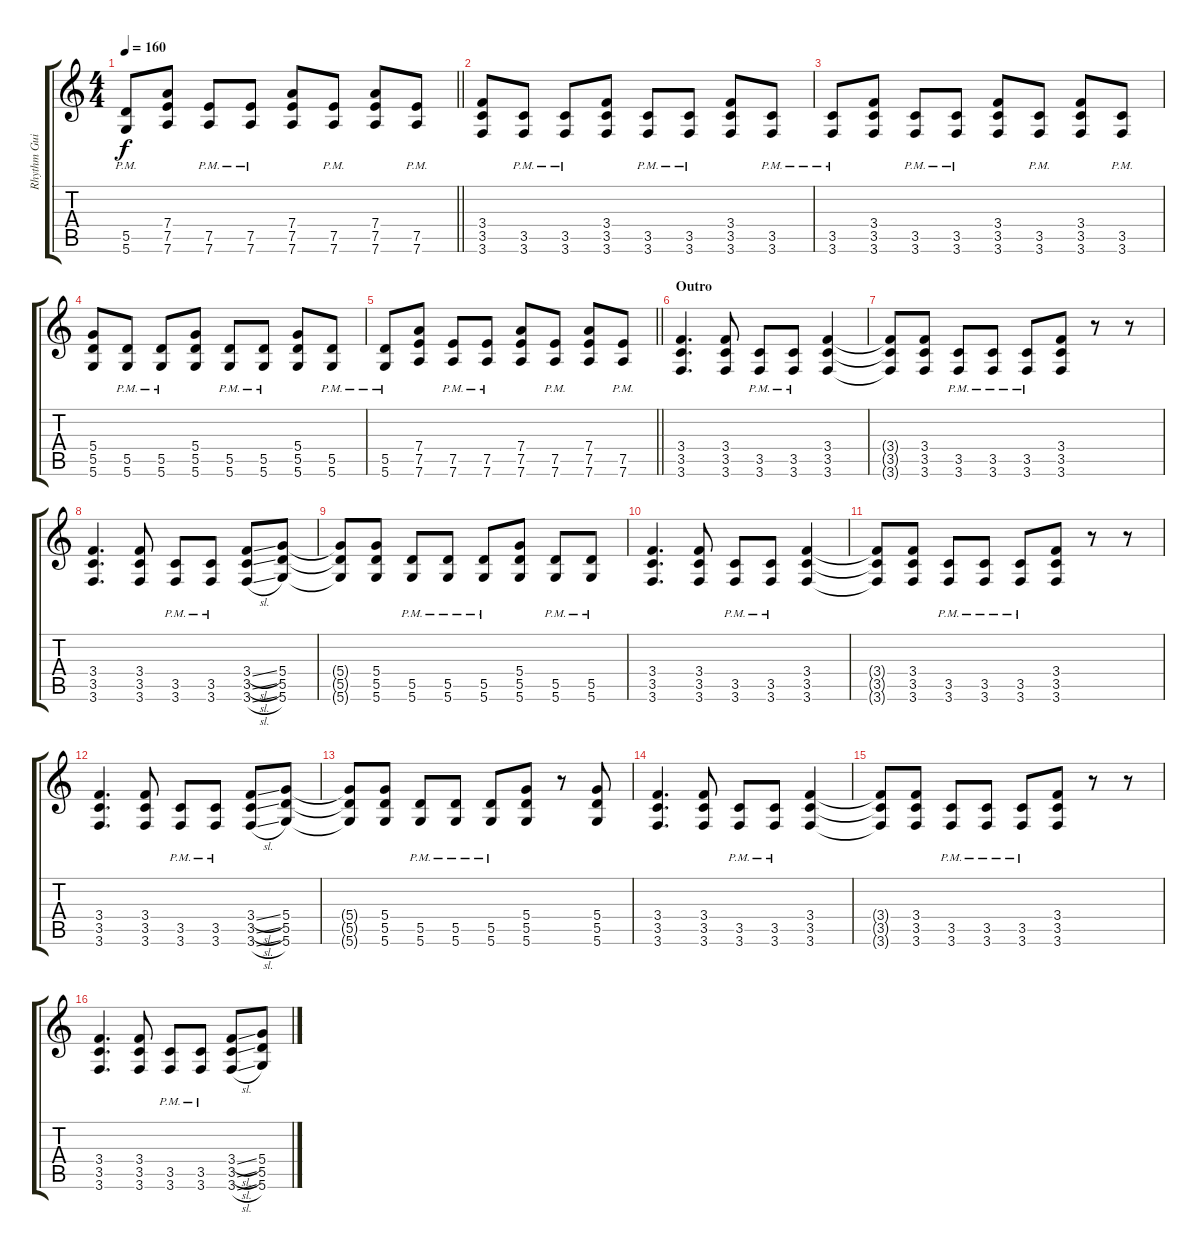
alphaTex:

\track ("Rhythm Guitar" "Rhythm Gui") {instrument distortionguitar}
\staff {score tabs}
\tuning (E4 B3 G3 D3 A2 D2) {hide}
\ts (4 4)
\tempo 160
\clef g2
\barLineRight lightlight
\ks c
(5.5{pm} 5.6{pm}).8{dy f} (7.4 7.5 7.6).8 (7.5{pm} 7.6{pm}).8 (7.5{pm} 7.6{pm}).8 (7.4 7.5 7.6).8 (7.5{pm} 7.6{pm}).8 (7.4 7.5 7.6).8 (7.5{pm} 7.6{pm}).8 |
(3.4 3.5 3.6).8 (3.5{pm} 3.6{pm}).8 (3.5{pm} 3.6{pm}).8 (3.4 3.5 3.6).8 (3.5{pm} 3.6{pm}).8 (3.5{pm} 3.6{pm}).8 (3.4 3.5 3.6).8 (3.5{pm} 3.6{pm}).8 |
(3.5{pm} 3.6{pm}).8 (3.4 3.5 3.6).8 (3.5{pm} 3.6{pm}).8 (3.5{pm} 3.6{pm}).8 (3.4 3.5 3.6).8 (3.5{pm} 3.6{pm}).8 (3.4 3.5 3.6).8 (3.5{pm} 3.6{pm}).8 |
(5.4 5.5 5.6).8 (5.5{pm} 5.6{pm}).8 (5.5{pm} 5.6{pm}).8 (5.4 5.5 5.6).8 (5.5{pm} 5.6{pm}).8 (5.5{pm} 5.6{pm}).8 (5.4 5.5 5.6).8 (5.5{pm} 5.6{pm}).8 |
\barLineRight lightlight
(5.5{pm} 5.6{pm}).8 (7.4 7.5 7.6).8 (7.5{pm} 7.6{pm}).8 (7.5{pm} 7.6{pm}).8 (7.4 7.5 7.6).8 (7.5{pm} 7.6{pm}).8 (7.4 7.5 7.6).8 (7.5{pm} 7.6{pm}).8 |
\section ("" "Outro")
(3.4 3.5 3.6).4{d} (3.4 3.5 3.6).8 (3.5{pm} 3.6{pm}).8 (3.5{pm} 3.6{pm}).8 (3.4 3.5 3.6).4 |
(3.4{t} 3.5{t} 3.6{t}).8 (3.4 3.5 3.6).8 (3.5{pm} 3.6{pm}).8 (3.5{pm} 3.6{pm}).8 (3.5{pm} 3.6{pm}).8 (3.4 3.5 3.6).8 r.8 r.8 |
(3.4 3.5 3.6).4{d} (3.4 3.5 3.6).8 (3.5{pm} 3.6{pm}).8 (3.5{pm} 3.6{pm}).8 (3.4{sl} 3.5{sl} 3.6{sl}).8 (5.4 5.5 5.6).8 |
(5.4{t} 5.5{t} 5.6{t}).8 (5.4 5.5 5.6).8 (5.5{pm} 5.6{pm}).8 (5.5{pm} 5.6{pm}).8 (5.5{pm} 5.6{pm}).8 (5.4 5.5 5.6).8 (5.5{pm} 5.6{pm}).8 (5.5{pm} 5.6{pm}).8 |
(3.4 3.5 3.6).4{d} (3.4 3.5 3.6).8 (3.5{pm} 3.6{pm}).8 (3.5{pm} 3.6{pm}).8 (3.4 3.5 3.6).4 |
(3.4{t} 3.5{t} 3.6{t}).8 (3.4 3.5 3.6).8 (3.5{pm} 3.6{pm}).8 (3.5{pm} 3.6{pm}).8 (3.5{pm} 3.6{pm}).8 (3.4 3.5 3.6).8 r.8 r.8 |
(3.4 3.5 3.6).4{d} (3.4 3.5 3.6).8 (3.5{pm} 3.6{pm}).8 (3.5{pm} 3.6{pm}).8 (3.4{sl} 3.5{sl} 3.6{sl}).8 (5.4 5.5 5.6).8 |
(5.4{t} 5.5{t} 5.6{t}).8 (5.4 5.5 5.6).8 (5.5{pm} 5.6{pm}).8 (5.5{pm} 5.6{pm}).8 (5.5{pm} 5.6{pm}).8 (5.4 5.5 5.6).8 r.8 (5.4 5.5 5.6).8 |
(3.4 3.5 3.6).4{d} (3.4 3.5 3.6).8 (3.5{pm} 3.6{pm}).8 (3.5{pm} 3.6{pm}).8 (3.4 3.5 3.6).4 |
(3.4{t} 3.5{t} 3.6{t}).8 (3.4 3.5 3.6).8 (3.5{pm} 3.6{pm}).8 (3.5{pm} 3.6{pm}).8 (3.5{pm} 3.6{pm}).8 (3.4 3.5 3.6).8 r.8 r.8 |
(3.4 3.5 3.6).4{d} (3.4 3.5 3.6).8 (3.5{pm} 3.6{pm}).8 (3.5{pm} 3.6{pm}).8 (3.4{sl} 3.5{sl} 3.6{sl}).8 (5.4 5.5 5.6).8
